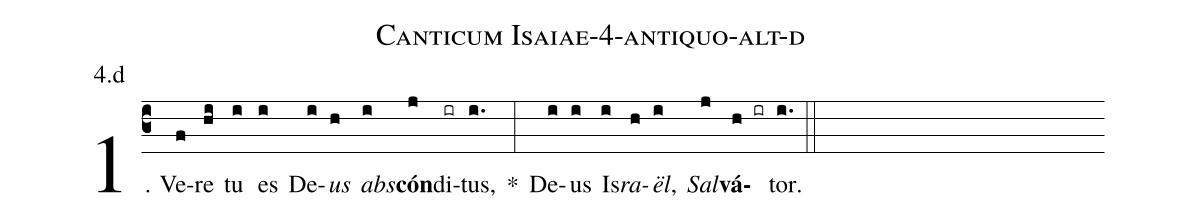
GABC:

name: Canticum Isaiae-4-antiquo-alt-d;
annotation: 4.d;
%%
(c3)1. Ve(f)re(hi) tu(i) es(i) De(i)<i>us</i>(h) <i>abs</i>(i)<b>cón</b>(j)di(ir)tus,(i.) *(:) De(i)us(i) Is(i)<i>ra</i>(h)<i>ël</i>,(i) <i>Sal</i>(j)<b>vá</b>(h ir)tor.(i.) (::)
